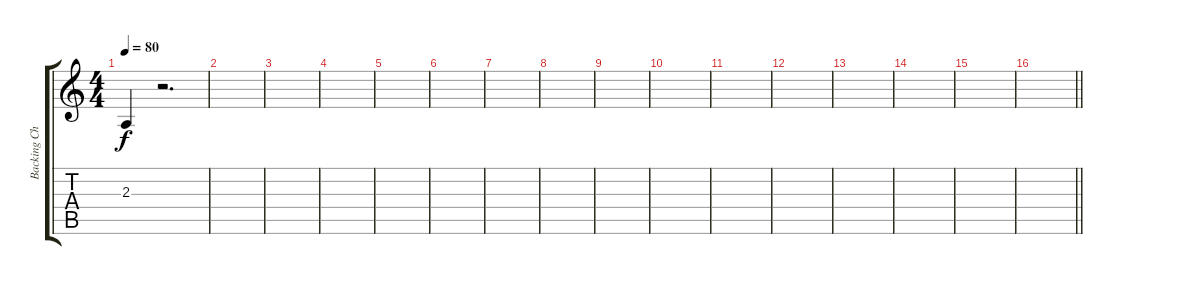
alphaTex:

\track ("Backing Chorus III" "Backing Ch") {instrument flute}
\staff {score tabs}
\tuning (E4 B3 G3 D3 A2 E2) {hide}
\ts (4 4)
\tempo 80
\clef g2
\ks c
2.3{t}.4{dy f} r.2{d} |
|
|
|
|
|
|
|
|
|
|
|
|
|
|
\barLineRight lightlight
